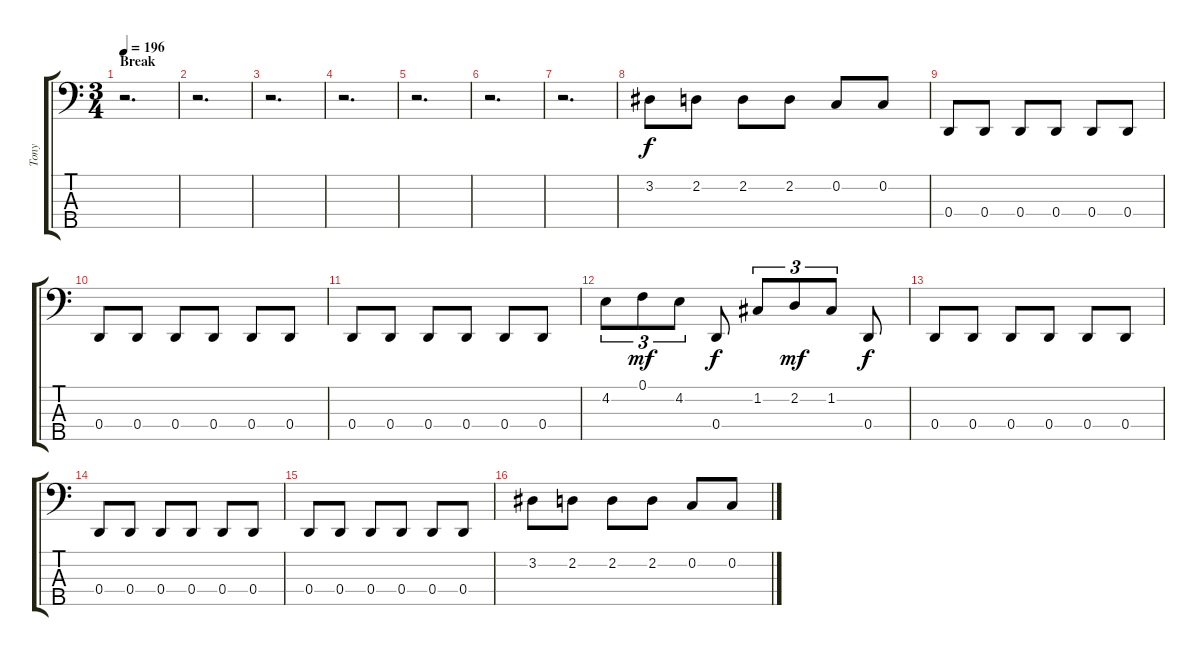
\track ("Tony" "Tony") {instrument electricbasspick}
\staff {score tabs}
\tuning (F2 C2 G1 D1 A0) {hide}
\ts (3 4)
\section ("" "Break")
\tempo 196
\clef f4
\ks c
r.2{d dy f} |
r.2{d} |
r.2{d} |
r.2{d} |
r.2{d} |
r.2{d} |
r.2{d} |
3.2.8 2.2.8 2.2.8 2.2.8 0.2.8 0.2.8 |
0.4.8 0.4.8 0.4.8 0.4.8 0.4.8 0.4.8 |
0.4.8 0.4.8 0.4.8 0.4.8 0.4.8 0.4.8 |
0.4.8 0.4.8 0.4.8 0.4.8 0.4.8 0.4.8 |
4.2.8{tu (3 2)} 0.1.8{tu (3 2) dy mf} 4.2.8{tu (3 2)} 0.4.8{dy f} 1.2.8{tu (3 2)} 2.2.8{tu (3 2) dy mf} 1.2.8{tu (3 2)} 0.4.8{dy f} |
0.4.8 0.4.8 0.4.8 0.4.8 0.4.8 0.4.8 |
0.4.8 0.4.8 0.4.8 0.4.8 0.4.8 0.4.8 |
0.4.8 0.4.8 0.4.8 0.4.8 0.4.8 0.4.8 |
3.2.8 2.2.8 2.2.8 2.2.8 0.2.8 0.2.8
